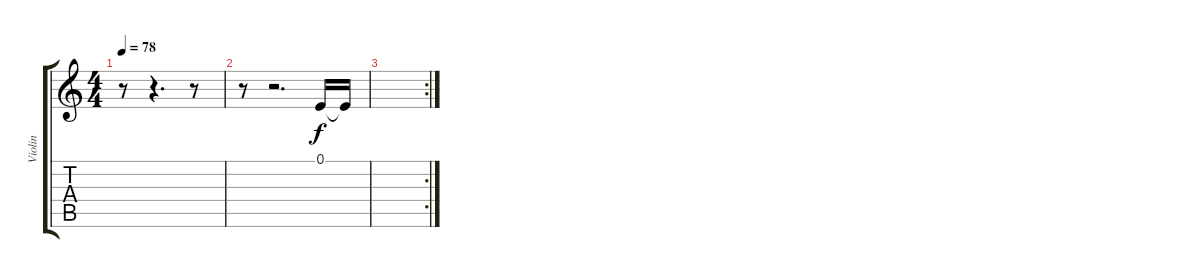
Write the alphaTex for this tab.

\track ("Violin" "Violin") {instrument violin}
\staff {score tabs}
\tuning (E4 B3 G3 D3 A2 E2) {hide}
\ts (4 4)
\tempo 78
\clef g2
\ks c
r.8{dy f} r.4{d} r.8 |
r.8 r.2{d} 0.1.16 0.1{t}.16 |
\rc 2
